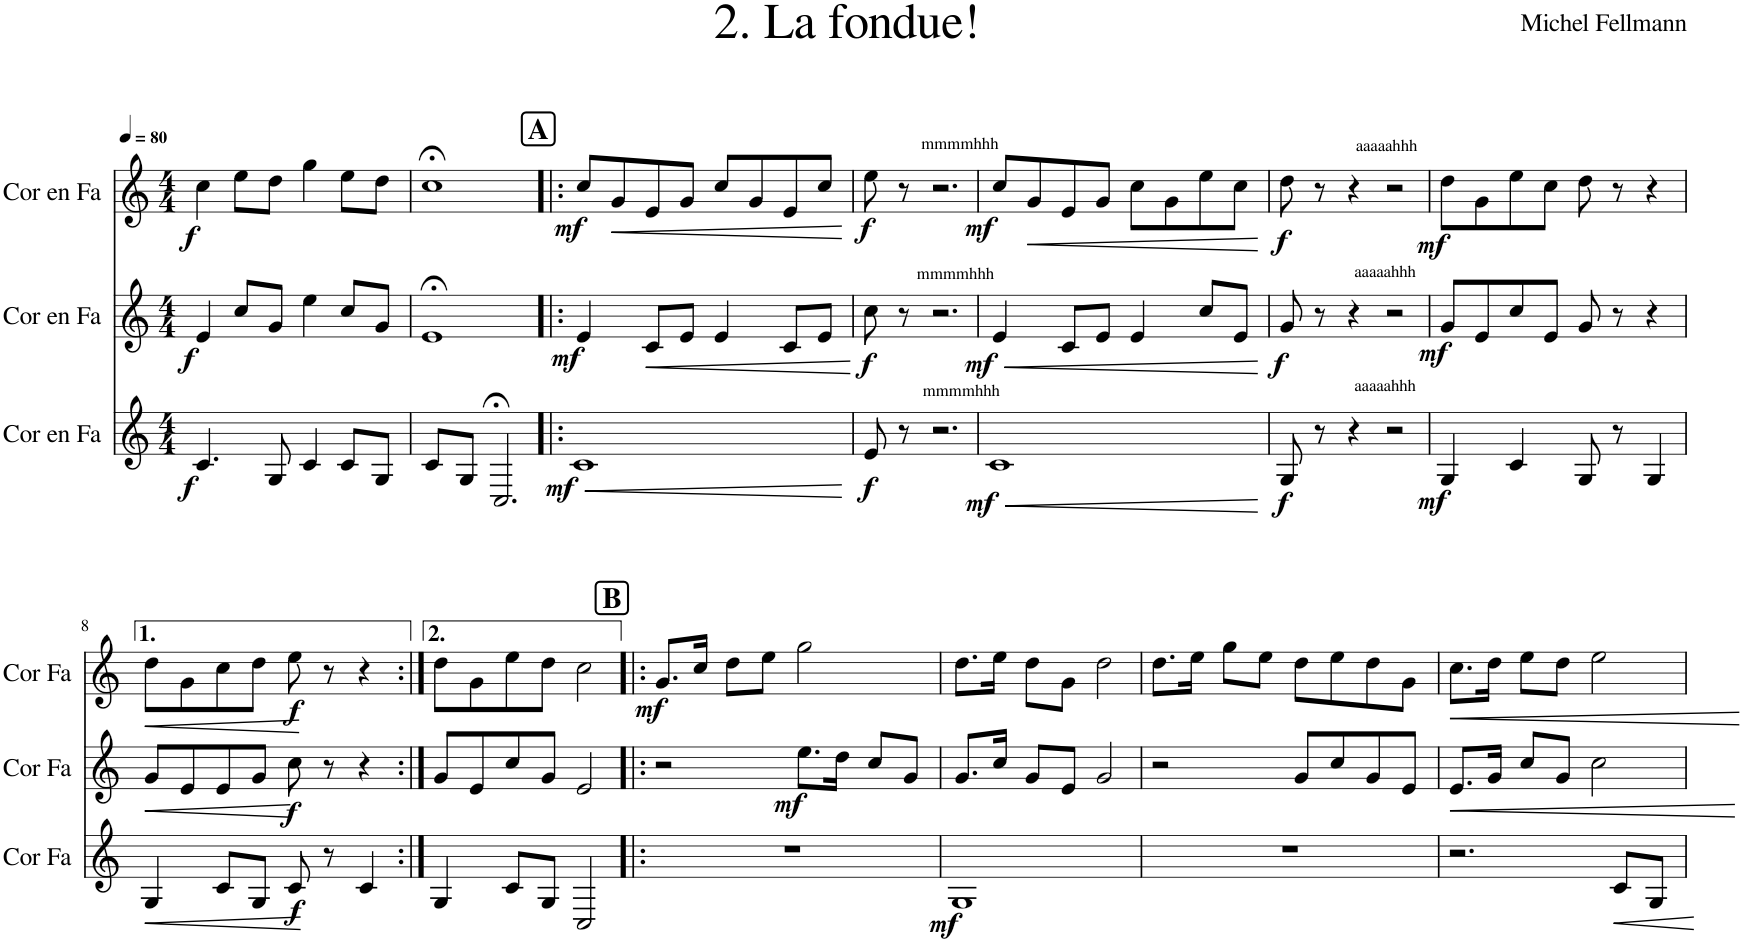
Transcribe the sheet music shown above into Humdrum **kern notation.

**kern	**dynam	**kern	**dynam	**kern	**dynam
*part3	*part3	*part2	*part2	*part1	*part1
*staff3	*staff3	*staff2	*staff2	*staff1	*staff1
*I"Cor en Fa	*	*I"Cor en Fa	*	*I"Cor en Fa	*
*I'Cor Fa	*	*I'Cor Fa	*	*I'Cor Fa	*
*clefG2	*	*clefG2	*	*clefG2	*
*Trd4c7	*	*Trd4c7	*	*Trd4c7	*
*k[]	*	*k[]	*	*k[]	*
*M4/4	*	*M4/4	*	*M4/4	*
*MM80	*	*MM80	*	*MM80	*
=1	=1	=1	=1	=1	=1
!	!LO:DY:b	!	!LO:DY:b	!	!LO:DY:b
4.c/	f	4e/	f	4cc\	f
.	.	8cc/L	.	8ee\L	.
8G/	.	8g/J	.	8dd\J	.
4c/	.	4ee\	.	4gg\	.
8c/L	.	8cc/L	.	8ee\L	.
8G/J	.	8g/J	.	8dd\J	.
=2	=2	=2	=2	=2	=2
8c;</L	.	1e;<	.	1cc;<	.
8G/J	.	.	.	.	.
2.C/	.	.	.	.	.
!!LO:REH:place=s1:a:B:cj:fs=14:t=A
=3!|:	=3!|:	=3!|:	=3!|:	=3!|:	=3!|:
!	!LO:HP:b	!	!	!	!
!	!LO:DY:n=1:b	!	!LO:DY:b	!	!LO:DY:b
1c	< mf	4e/	mf	8cc/L	mf
!	!	!	!	!	!LO:HP:b
.	.	.	.	8g/	<
!	!	!	!LO:HP:b	!	!
.	.	8c/L	<	8e/	.
.	.	8e/J	.	8g/J	.
.	.	4e/	.	8cc/L	.
.	.	.	.	8g/	.
.	.	8c/L	.	8e/	.
.	.	8e/J	.	8cc/J	.
.	[	.	[	.	[
=4	=4	=4	=4	=4	=4
!	!LO:DY:b	!	!LO:DY:b	!	!LO:DY:b
8e/	f	8cc\	f	8ee\	f
8r	.	8r	.	8r	.
!	!	!	!	!LO:TX:a:t=mmmmhhh	!
!	!	!LO:TX:a:t=mmmmhhh	!	!	!
!LO:TX:a:t=mmmmhhh	!	!	!	!	!
2.r	.	2.r	.	2.r	.
=5	=5	=5	=5	=5	=5
!	!LO:HP:b	!	!LO:HP:b	!	!
!	!LO:DY:n=1:b	!	!LO:DY:n=1:b	!	!LO:DY:b
1c	< mf	4e/	< mf	8cc/L	mf
!	!	!	!	!	!LO:HP:b
.	.	.	.	8g/	<
.	.	8c/L	.	8e/	.
.	.	8e/J	.	8g/J	.
.	.	4e/	.	8cc\L	.
.	.	.	.	8g\	.
.	.	8cc/L	.	8ee\	.
.	.	8e/J	.	8cc\J	.
.	[	.	[	.	[
=6	=6	=6	=6	=6	=6
!	!LO:DY:b	!	!LO:DY:b	!	!LO:DY:b
8G/	f	8g/	f	8dd\	f
8r	.	8r	.	8r	.
!	!	!	!	!LO:TX:a:t=aaaaahhh	!
!	!	!LO:TX:a:t=aaaaahhh	!	!	!
!LO:TX:a:t=aaaaahhh	!	!	!	!	!
4r	.	4r	.	4r	.
!	!LO:DY:b	!	!	!	!
2r	mf	2r	.	2r	.
=7	=7	=7	=7	=7	=7
!	!	!	!LO:DY:b	!	!LO:DY:b
4G/	.	8g/L	mf	8dd\L	mf
.	.	8e/	.	8g\	.
4c/	.	8cc/	.	8ee\	.
.	.	8e/J	.	8cc\J	.
8G/	.	8g/	.	8dd\	.
8r	.	8r	.	8r	.
4G/	.	4r	.	4r	.
!!LO:LB:g=z
=8	=8	=8	=8	=8	=8
!	!LO:HP:b	!	!LO:HP:b	!	!LO:HP:b
4G/	<	8g/L	<	8dd\L	<
.	.	8e/	.	8g\	.
8c/L	.	8e/	.	8cc\	.
8G/J	.	8g/J	.	8dd\J	.
!	!LO:DY:b	!	!LO:DY:b	!	!LO:DY:b
8c/	f	8cc\	f	8ee\	f
8r	.	8r	.	8r	.
4c/	.	4r	.	4r	.
.	[	.	[	.	[
=9:|!	=9:|!	=9:|!	=9:|!	=9:|!	=9:|!
4G/	.	8g/L	.	8dd\L	.
.	.	8e/	.	8g\	.
8c/L	.	8cc/	.	8ee\	.
8G/J	.	8g/J	.	8dd\J	.
2C/	.	2e/	.	2cc\	.
!!LO:REH:place=s1:a:B:cj:fs=14:t=B
=10!|:	=10!|:	=10!|:	=10!|:	=10!|:	=10!|:
!	!	!	!	!	!LO:DY:b
1r	.	2r	.	8.g/L	mf
.	.	.	.	16cc/Jk	.
.	.	.	.	8dd\L	.
.	.	.	.	8ee\J	.
!	!	!	!LO:DY:b	!	!
.	.	8.ee\L	mf	2gg\	.
.	.	16dd\Jk	.	.	.
.	.	8cc/L	.	.	.
.	.	8g/J	.	.	.
=11	=11	=11	=11	=11	=11
!	!LO:DY:b	!	!	!	!
1G	mf	8.g/L	.	8.dd\L	.
.	.	16cc/Jk	.	16ee\Jk	.
.	.	8g/L	.	8dd\L	.
.	.	8e/J	.	8g\J	.
.	.	2g/	.	2dd\	.
=12	=12	=12	=12	=12	=12
1r	.	2r	.	8.dd\L	.
.	.	.	.	16ee\Jk	.
.	.	.	.	8gg\L	.
.	.	.	.	8ee\J	.
.	.	8g/L	.	8dd\L	.
.	.	8cc/	.	8ee\	.
.	.	8g/	.	8dd\	.
.	.	8e/J	.	8g\J	.
=13	=13	=13	=13	=13	=13
!	!	!	!LO:HP:b	!	!LO:HP:b
2.r	.	8.e/L	<	8.cc\L	<
.	.	16g/Jk	.	16dd\Jk	.
.	.	8cc/L	.	8ee\L	.
.	.	8g/J	.	8dd\J	.
.	.	2cc\	.	2ee\	.
!	!LO:HP:b	!	!	!	!
8c/L	<	.	.	.	.
8G/J	.	.	.	.	.
.	[	.	[	.	[
=	=	=	=	=	=
*-	*-	*-	*-	*-	*-
